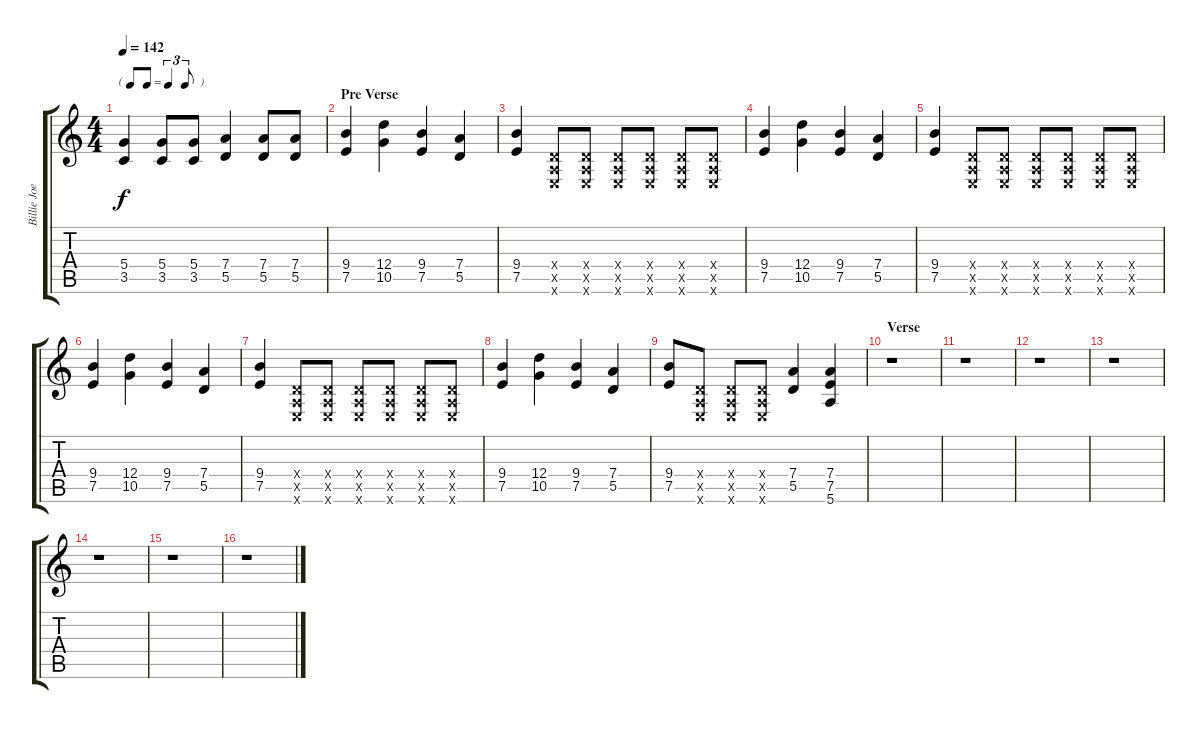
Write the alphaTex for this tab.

\track ("Billie Joe Armstrong" "Billie Joe") {instrument overdrivenguitar}
\staff {score tabs}
\tuning (E4 B3 G3 D3 A2 E2) {hide}
\ts (4 4)
\tf triplet8th
\tempo 142
\clef g2
\ks c
(5.4 3.5).4{dy f} (5.4 3.5).8 (5.4 3.5).8 (7.4 5.5).4 (7.4 5.5).8 (7.4 5.5).8 |
\section ("" "Pre Verse")
(9.4 7.5).4 (12.4 10.5).4 (9.4 7.5).4 (7.4 5.5).4 |
(9.4 7.5).4 (0.4{x} 0.5{x} 0.6{x}).8 (0.4{x} 0.5{x} 0.6{x}).8 (0.4{x} 0.5{x} 0.6{x}).8 (0.4{x} 0.5{x} 0.6{x}).8 (0.4{x} 0.5{x} 0.6{x}).8 (0.4{x} 0.5{x} 0.6{x}).8 |
(9.4 7.5).4 (12.4 10.5).4 (9.4 7.5).4 (7.4 5.5).4 |
(9.4 7.5).4 (0.4{x} 0.5{x} 0.6{x}).8 (0.4{x} 0.5{x} 0.6{x}).8 (0.4{x} 0.5{x} 0.6{x}).8 (0.4{x} 0.5{x} 0.6{x}).8 (0.4{x} 0.5{x} 0.6{x}).8 (0.4{x} 0.5{x} 0.6{x}).8 |
(9.4 7.5).4 (12.4 10.5).4 (9.4 7.5).4 (7.4 5.5).4 |
(9.4 7.5).4 (0.4{x} 0.5{x} 0.6{x}).8 (0.4{x} 0.5{x} 0.6{x}).8 (0.4{x} 0.5{x} 0.6{x}).8 (0.4{x} 0.5{x} 0.6{x}).8 (0.4{x} 0.5{x} 0.6{x}).8 (0.4{x} 0.5{x} 0.6{x}).8 |
(9.4 7.5).4 (12.4 10.5).4 (9.4 7.5).4 (7.4 5.5).4 |
(9.4 7.5).8 (0.4{x} 0.5{x} 0.6{x}).8 (0.4{x} 0.5{x} 0.6{x}).8 (0.4{x} 0.5{x} 0.6{x}).8 (7.4 5.5).4 (7.4 7.5 5.6).4 |
\section ("" "Verse")
r.1 |
r.1 |
r.1 |
r.1 |
r.1 |
r.1 |
r.1
